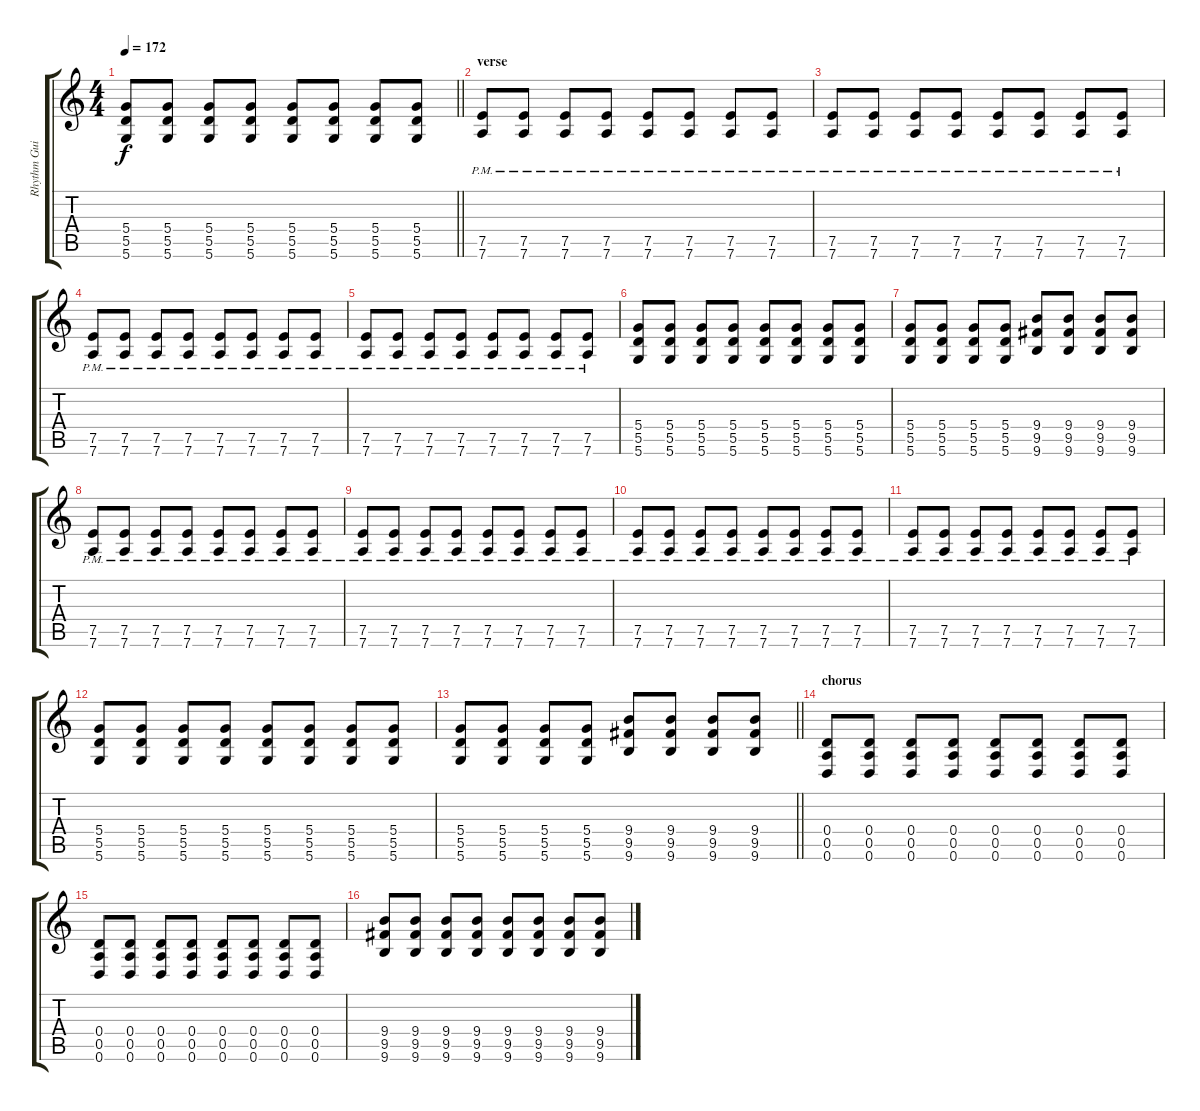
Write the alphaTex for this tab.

\track ("Rhythm Guitar" "Rhythm Gui") {instrument distortionguitar}
\staff {score tabs}
\tuning (E4 B3 G3 D3 A2 D2) {hide}
\ts (4 4)
\tempo 172
\clef g2
\barLineRight lightlight
\ks c
(5.4 5.5 5.6).8{dy f} (5.4 5.5 5.6).8 (5.4 5.5 5.6).8 (5.4 5.5 5.6).8 (5.4 5.5 5.6).8 (5.4 5.5 5.6).8 (5.4 5.5 5.6).8 (5.4 5.5 5.6).8 |
\section ("" "verse")
(7.5{pm} 7.6{pm}).8 (7.5{pm} 7.6{pm}).8 (7.5{pm} 7.6{pm}).8 (7.5{pm} 7.6{pm}).8 (7.5{pm} 7.6{pm}).8 (7.5{pm} 7.6{pm}).8 (7.5{pm} 7.6{pm}).8 (7.5{pm} 7.6{pm}).8 |
(7.5{pm} 7.6{pm}).8 (7.5{pm} 7.6{pm}).8 (7.5{pm} 7.6{pm}).8 (7.5{pm} 7.6{pm}).8 (7.5{pm} 7.6{pm}).8 (7.5{pm} 7.6{pm}).8 (7.5{pm} 7.6{pm}).8 (7.5{pm} 7.6{pm}).8 |
(7.5{pm} 7.6{pm}).8 (7.5{pm} 7.6{pm}).8 (7.5{pm} 7.6{pm}).8 (7.5{pm} 7.6{pm}).8 (7.5{pm} 7.6{pm}).8 (7.5{pm} 7.6{pm}).8 (7.5{pm} 7.6{pm}).8 (7.5{pm} 7.6{pm}).8 |
(7.5{pm} 7.6{pm}).8 (7.5{pm} 7.6{pm}).8 (7.5{pm} 7.6{pm}).8 (7.5{pm} 7.6{pm}).8 (7.5{pm} 7.6{pm}).8 (7.5{pm} 7.6{pm}).8 (7.5{pm} 7.6{pm}).8 (7.5{pm} 7.6{pm}).8 |
(5.4 5.5 5.6).8 (5.4 5.5 5.6).8 (5.4 5.5 5.6).8 (5.4 5.5 5.6).8 (5.4 5.5 5.6).8 (5.4 5.5 5.6).8 (5.4 5.5 5.6).8 (5.4 5.5 5.6).8 |
(5.4 5.5 5.6).8 (5.4 5.5 5.6).8 (5.4 5.5 5.6).8 (5.4 5.5 5.6).8 (9.4 9.5 9.6).8 (9.4 9.5 9.6).8 (9.4 9.5 9.6).8 (9.4 9.5 9.6).8 |
(7.5{pm} 7.6{pm}).8 (7.5{pm} 7.6{pm}).8 (7.5{pm} 7.6{pm}).8 (7.5{pm} 7.6{pm}).8 (7.5{pm} 7.6{pm}).8 (7.5{pm} 7.6{pm}).8 (7.5{pm} 7.6{pm}).8 (7.5{pm} 7.6{pm}).8 |
(7.5{pm} 7.6{pm}).8 (7.5{pm} 7.6{pm}).8 (7.5{pm} 7.6{pm}).8 (7.5{pm} 7.6{pm}).8 (7.5{pm} 7.6{pm}).8 (7.5{pm} 7.6{pm}).8 (7.5{pm} 7.6{pm}).8 (7.5{pm} 7.6{pm}).8 |
(7.5{pm} 7.6{pm}).8 (7.5{pm} 7.6{pm}).8 (7.5{pm} 7.6{pm}).8 (7.5{pm} 7.6{pm}).8 (7.5{pm} 7.6{pm}).8 (7.5{pm} 7.6{pm}).8 (7.5{pm} 7.6{pm}).8 (7.5{pm} 7.6{pm}).8 |
(7.5{pm} 7.6{pm}).8 (7.5{pm} 7.6{pm}).8 (7.5{pm} 7.6{pm}).8 (7.5{pm} 7.6{pm}).8 (7.5{pm} 7.6{pm}).8 (7.5{pm} 7.6{pm}).8 (7.5{pm} 7.6{pm}).8 (7.5{pm} 7.6{pm}).8 |
(5.4 5.5 5.6).8 (5.4 5.5 5.6).8 (5.4 5.5 5.6).8 (5.4 5.5 5.6).8 (5.4 5.5 5.6).8 (5.4 5.5 5.6).8 (5.4 5.5 5.6).8 (5.4 5.5 5.6).8 |
\barLineRight lightlight
(5.4 5.5 5.6).8 (5.4 5.5 5.6).8 (5.4 5.5 5.6).8 (5.4 5.5 5.6).8 (9.4 9.5 9.6).8 (9.4 9.5 9.6).8 (9.4 9.5 9.6).8 (9.4 9.5 9.6).8 |
\section ("" "chorus")
(0.4 0.5 0.6).8 (0.4 0.5 0.6).8 (0.4 0.5 0.6).8 (0.4 0.5 0.6).8 (0.4 0.5 0.6).8 (0.4 0.5 0.6).8 (0.4 0.5 0.6).8 (0.4 0.5 0.6).8 |
(0.4 0.5 0.6).8 (0.4 0.5 0.6).8 (0.4 0.5 0.6).8 (0.4 0.5 0.6).8 (0.4 0.5 0.6).8 (0.4 0.5 0.6).8 (0.4 0.5 0.6).8 (0.4 0.5 0.6).8 |
(9.4 9.5 9.6).8 (9.4 9.5 9.6).8 (9.4 9.5 9.6).8 (9.4 9.5 9.6).8 (9.4 9.5 9.6).8 (9.4 9.5 9.6).8 (9.4 9.5 9.6).8 (9.4 9.5 9.6).8
